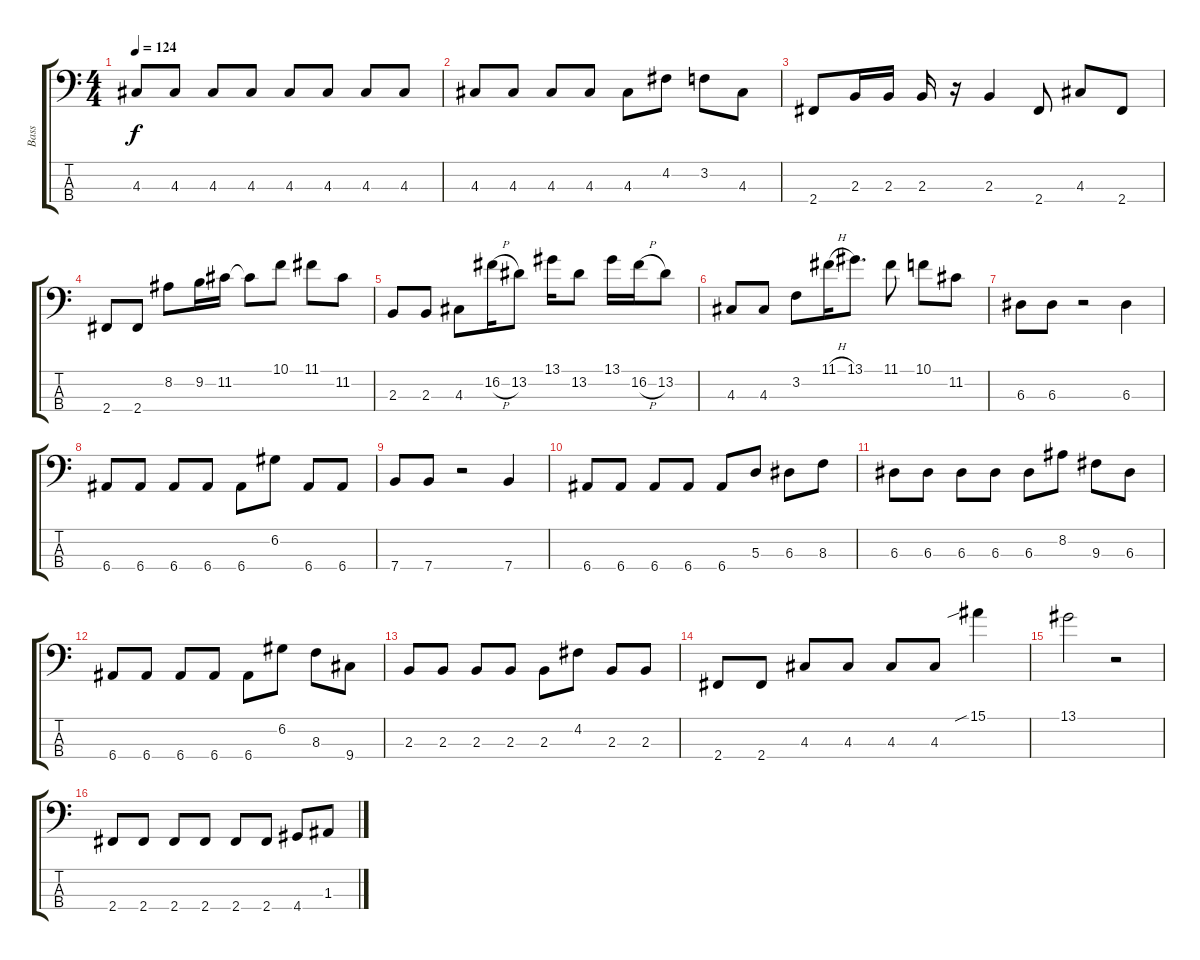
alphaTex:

\track ("Bass" "Bass") {instrument electricbassfinger}
\staff {score tabs}
\tuning (G2 D2 A1 E1) {hide}
\ts (4 4)
\tempo 124
\clef f4
\ks c
4.3.8{dy f} 4.3.8 4.3.8 4.3.8 4.3.8 4.3.8 4.3.8 4.3.8 |
4.3.8 4.3.8 4.3.8 4.3.8 4.3.8 4.2.8 3.2.8 4.3.8 |
2.4.8 2.3.16 2.3.16 2.3.16 r.16 2.3.4 2.4.8 4.3.8 2.4.8 |
2.4.8 2.4.8 8.2.8 9.2.16 11.2.16 11.2{t}.8 10.1.8 11.1.8 11.2.8 |
2.3.8 2.3.8 4.3.8 16.2{h}.16 13.2.8 13.1.16 13.2.8 13.1.16 16.2{h}.16 13.2.8 |
4.3.8 4.3.8 3.2.8 11.1{h}.16 13.1.8{d} 11.1.8 10.1.8 11.2.8 |
6.3.8 6.3.8 r.2 6.3.4 |
6.4.8 6.4.8 6.4.8 6.4.8 6.4.8 6.2.8 6.4.8 6.4.8 |
7.4.8 7.4.8 r.2 7.4.4 |
6.4.8 6.4.8 6.4.8 6.4.8 6.4.8 5.3.8 6.3.8 8.3.8 |
6.3.8 6.3.8 6.3.8 6.3.8 6.3.8 8.2.8 9.3.8 6.3.8 |
6.4.8 6.4.8 6.4.8 6.4.8 6.4.8 6.2.8 8.3.8 9.4.8 |
2.3.8 2.3.8 2.3.8 2.3.8 2.3.8 4.2.8 2.3.8 2.3.8 |
2.4.8 2.4.8 4.3.8 4.3.8 4.3.8 4.3.8 15.1{sib}.4 |
13.1.2 r.2 |
2.4.8 2.4.8 2.4.8 2.4.8 2.4.8 2.4.8 4.4.8 1.3.8
